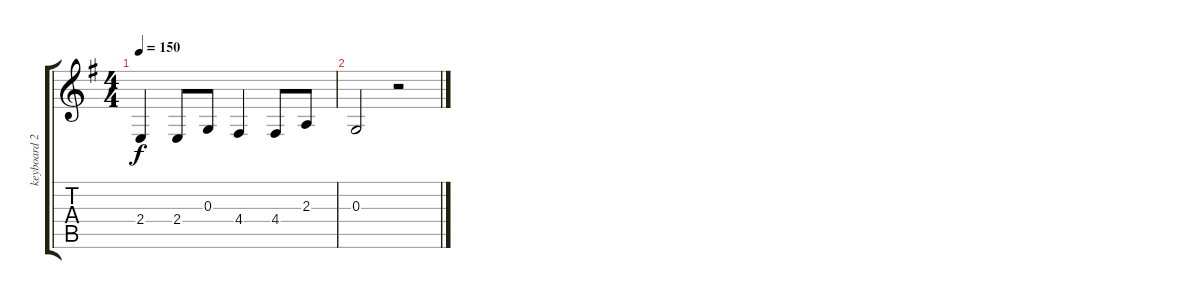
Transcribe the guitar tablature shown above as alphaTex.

\track ("keyboard 2" "keyboard 2") {instrument churchorgan}
\staff {score tabs}
\tuning (E4 B3 G3 D3 A2 E2) {hide}
\ts (4 4)
\tempo 150
\clef g2
\ks g
2.4.4{dy f} 2.4.8 0.3.8 4.4.4 4.4.8 2.3.8 |
0.3.2 r.2
